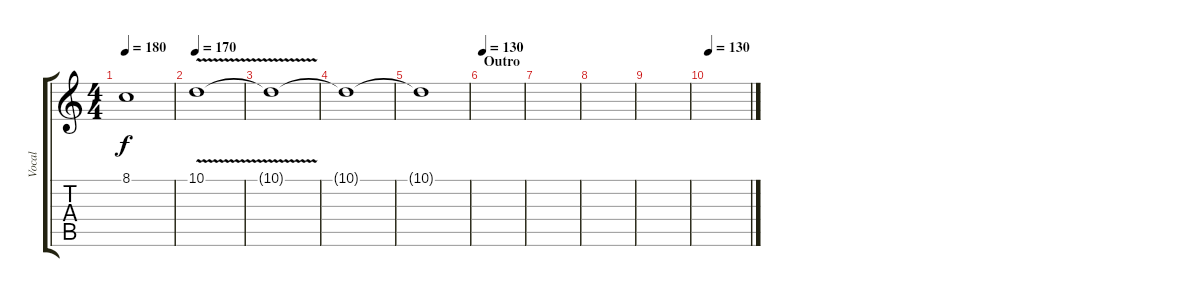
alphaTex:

\track ("Vocal" "Vocal") {instrument violin}
\staff {score tabs}
\tuning (E4 B3 G3 D3 A2 E2) {hide}
\ts (4 4)
\tempo 180
\clef g2
\ks c
8.1{t}.1{dy f} |
\tempo 170
10.1{v}.1 |
10.1{t}.1{volume 8} |
10.1{t}.1 |
10.1{t}.1{volume 3} |
\section ("" "Outro")
\tempo 130
|
|
|
|
\tempo 130
